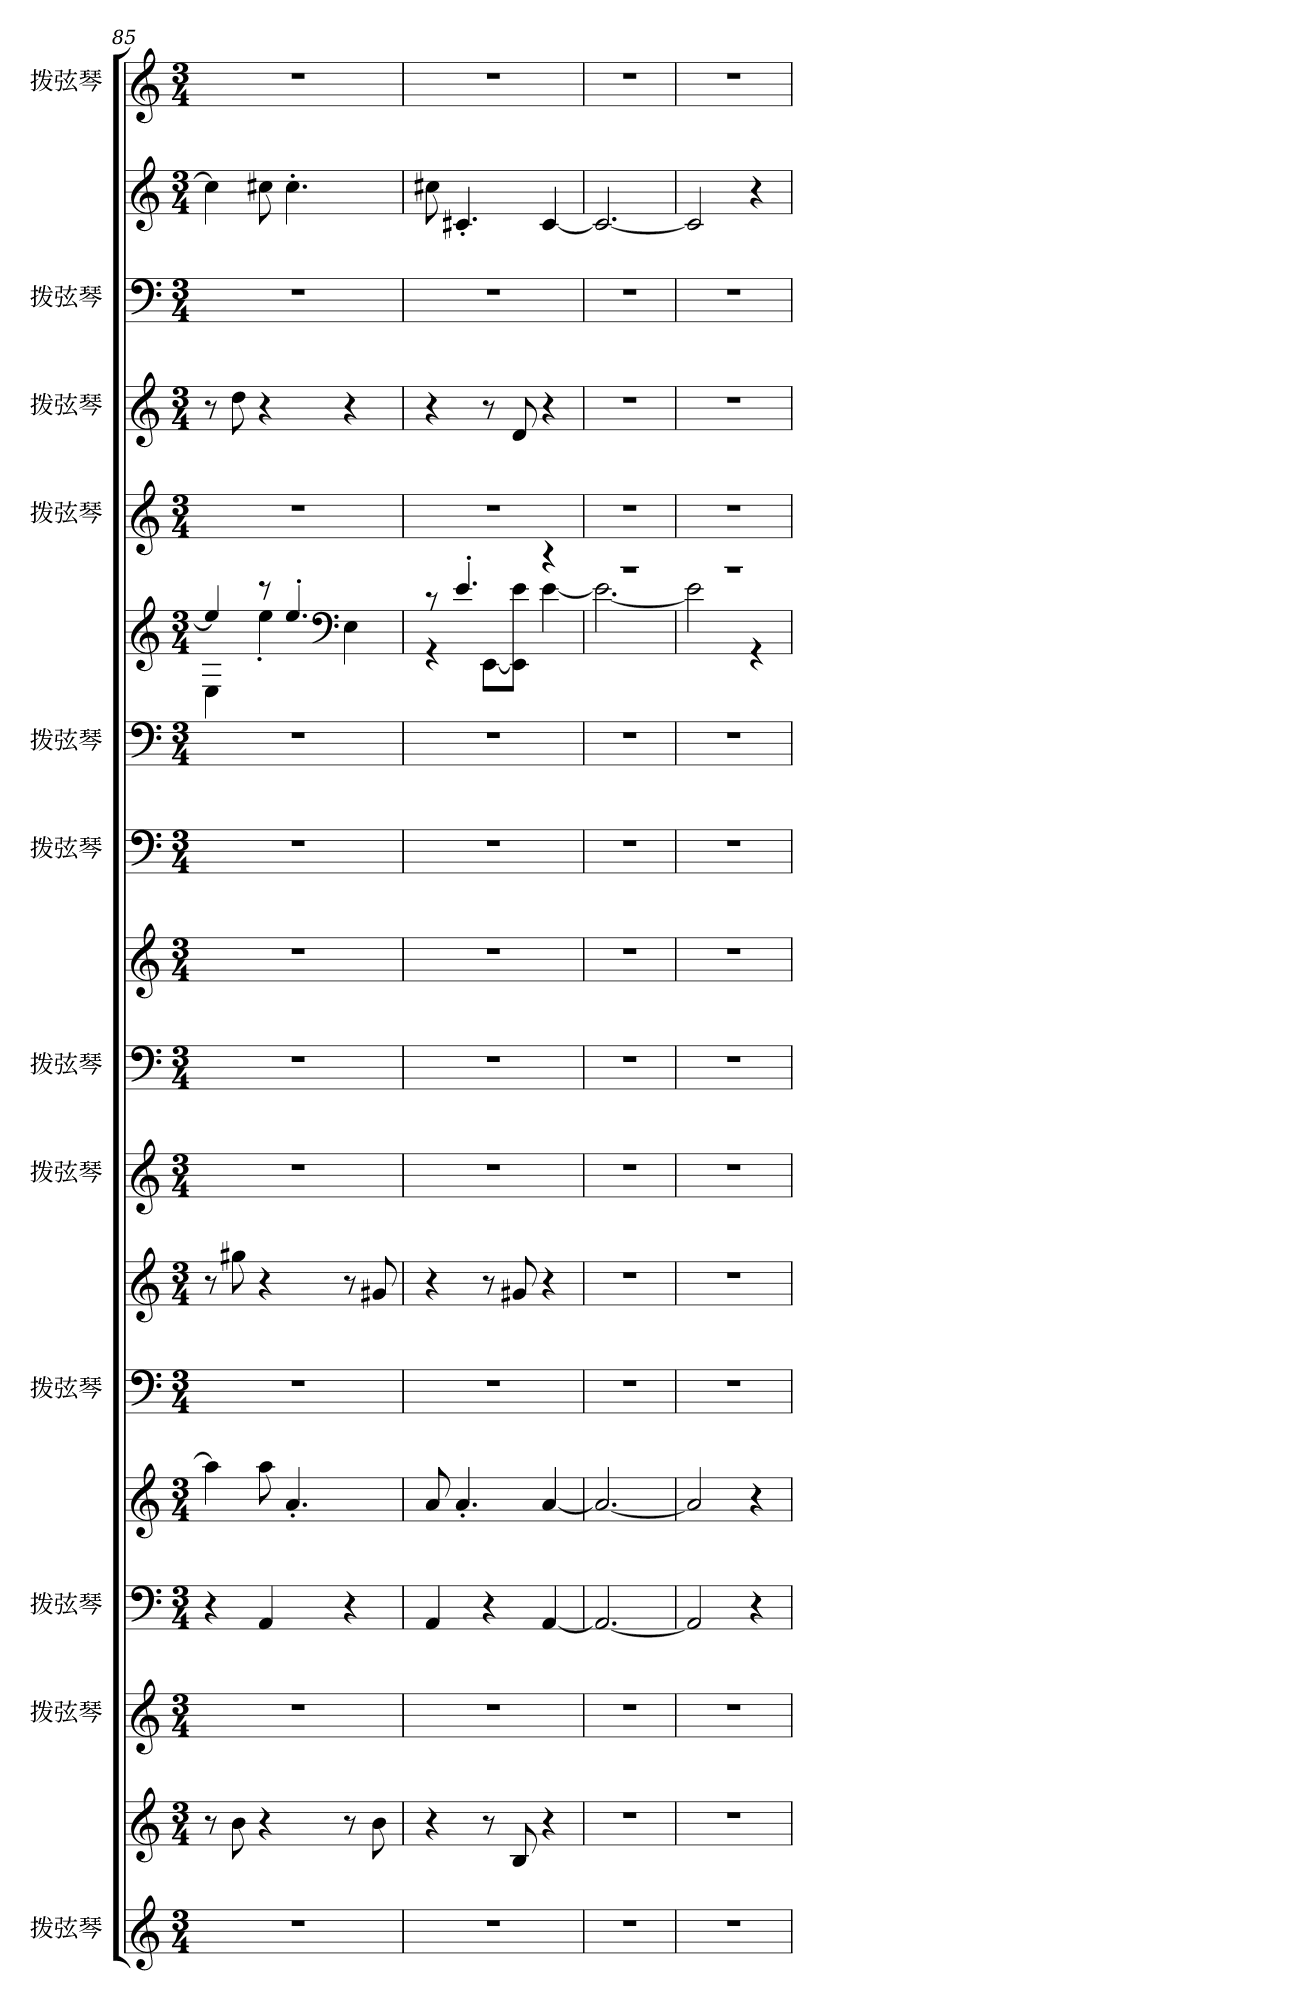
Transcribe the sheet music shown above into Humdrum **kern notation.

**kern	**kern	**kern	**kern	**kern	**kern	**kern	**kern	**kern	**kern	**kern	**kern	**kern	**kern	**kern	**kern	**kern	**kern
*part12	*part12	*part11	*part10	*part10	*part9	*part9	*part8	*part7	*part7	*part6	*part5	*part5	*part4	*part3	*part2	*part2	*part1
*staff18	*staff17	*staff16	*staff15	*staff14	*staff13	*staff12	*staff11	*staff10	*staff9	*staff8	*staff7	*staff6	*staff5	*staff4	*staff3	*staff2	*staff1
*I"拨弦琴	*	*I"拨弦琴	*I"拨弦琴	*	*I"拨弦琴	*	*I"拨弦琴	*I"拨弦琴	*	*I"拨弦琴	*I"拨弦琴	*	*I"拨弦琴	*I"拨弦琴	*I"拨弦琴	*	*I"拨弦琴
!!LO:PB:g=z
*clefG2	*clefG2	*clefG2	*clefF4	*clefG2	*clefF4	*clefG2	*clefG2	*clefF4	*clefG2	*clefF4	*clefF4	*clefG2	*clefG2	*clefG2	*clefF4	*clefG2	*clefG2
*k[]	*k[]	*k[]	*k[]	*k[]	*k[]	*k[]	*k[]	*k[]	*k[]	*k[]	*k[]	*k[]	*k[]	*k[]	*k[]	*k[]	*k[]
*M3/4	*M3/4	*M3/4	*M3/4	*M3/4	*M3/4	*M3/4	*M3/4	*M3/4	*M3/4	*M3/4	*M3/4	*M3/4	*M3/4	*M3/4	*M3/4	*M3/4	*M3/4
=85	=85	=85	=85	=85	=85	=85	=85	=85	=85	=85	=85	=85	=85	=85	=85	=85	=85
*	*	*	*	*	*	*	*	*	*	*	*	*^	*	*	*	*	*
2.r	8r	2.r	4r	4aa\]	2.r	8r	2.r	2.r	2.r	2.r	2.r	4ee/]	4E\	2.r	8r	2.r	4cc#\]	2.r
.	8b\	.	.	.	.	8gg#X\	.	.	.	.	.	.	.	.	8dd\	.	.	.
.	4r	.	4AA/	8aa\	.	4r	.	.	.	.	.	8r	4ee'\	.	4r	.	8cc#X\	.
.	.	.	.	4.a'/	.	.	.	.	.	.	.	4.ee'/	.	.	.	.	4.cc#'\	.
*	*	*	*	*	*	*	*	*	*	*	*	*clefF4	*	*	*	*	*	*
.	8r	.	4r	.	.	8r	.	.	.	.	.	.	4E\	.	4r	.	.	.
.	8b\	.	.	.	.	8g#X/	.	.	.	.	.	.	.	.	.	.	.	.
=86	=86	=86	=86	=86	=86	=86	=86	=86	=86	=86	=86	=86	=86	=86	=86	=86	=86	=86
2.r	4r	2.r	4AA/	8a/	2.r	4r	2.r	2.r	2.r	2.r	2.r	8r	4r	2.r	4r	2.r	8cc#X\	2.r
.	.	.	.	4.a'/	.	.	.	.	.	.	.	4.e'/	.	.	.	.	4.c#X'/	.
.	8r	.	4r	.	.	8r	.	.	.	.	.	.	[8EE\L	.	8r	.	.	.
.	8B/	.	.	.	.	8g#X/	.	.	.	.	.	.	8EE\] 8e\J	.	8d/	.	.	.
.	4r	.	[4AA/	[4a/	.	4r	.	.	.	.	.	4r	[4e\	.	4r	.	[4c#/	.
=87	=87	=87	=87	=87	=87	=87	=87	=87	=87	=87	=87	=87	=87	=87	=87	=87	=87	=87
2.r	2.r	2.r	2.AA/_	2.a/_	2.r	2.r	2.r	2.r	2.r	2.r	2.r	2.r	2.e\_	2.r	2.r	2.r	2.c#/_	2.r
=88	=88	=88	=88	=88	=88	=88	=88	=88	=88	=88	=88	=88	=88	=88	=88	=88	=88	=88
2.r	2.r	2.r	2AA/]	2a/]	2.r	2.r	2.r	2.r	2.r	2.r	2.r	2.r	2e\]	2.r	2.r	2.r	2c#/]	2.r
.	.	.	4r	4r	.	.	.	.	.	.	.	.	4r	.	.	.	4r	.
*	*	*	*	*	*	*	*	*	*	*	*	*v	*v	*	*	*	*	*
=	=	=	=	=	=	=	=	=	=	=	=	=	=	=	=	=	=
*-	*-	*-	*-	*-	*-	*-	*-	*-	*-	*-	*-	*-	*-	*-	*-	*-	*-
